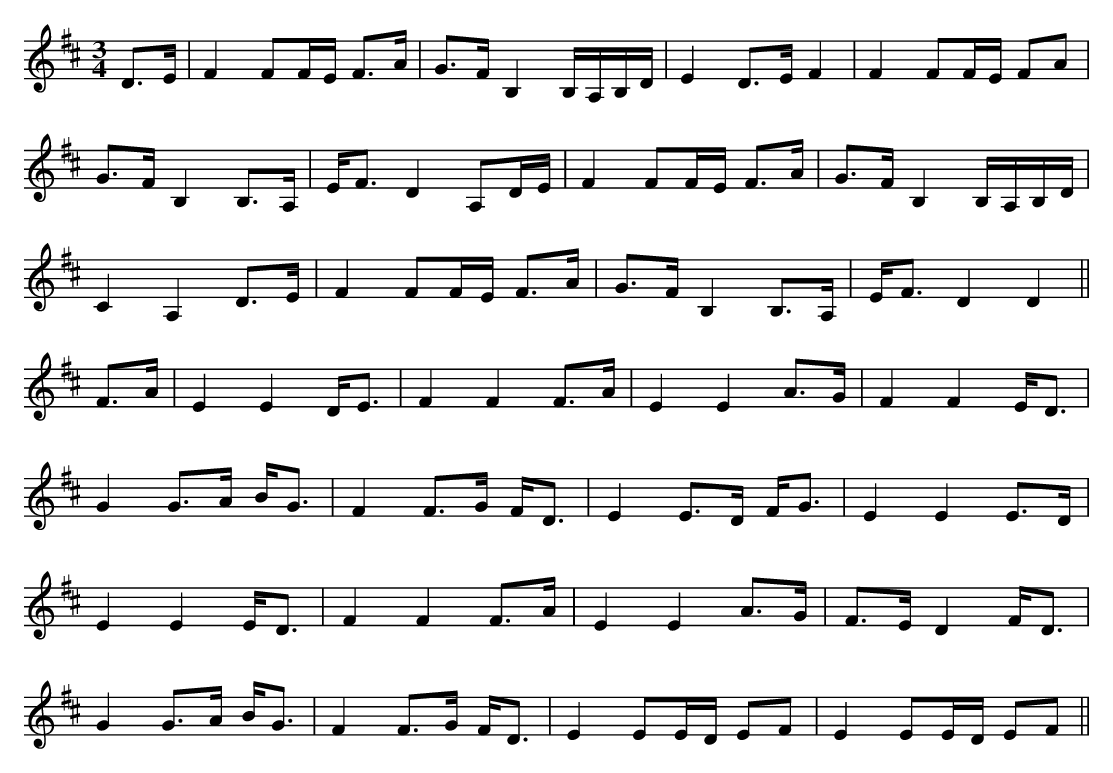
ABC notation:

X:1
M:3/4
K:D
D>E|F2 FF/E/ F>A|G>F B,2 B,/A,/B,/D/|E2 D>E F2|F2 FF/E/ FA|
G>F B,2 B,>A,|E<F D2 A,D/E/|F2 FF/E/ F>A|G>F B,2 B,/A,/B,/D/|
C2 A,2 D>E|F2 FF/E/ F>A|G>F B,2 B,>A,|E<F D2 D2||
F>A|E2 E2 D<E|F2 F2 F>A|E2 E2 A>G|F2 F2 E<D|
G2 G>A B<G|F2 F>G F<D|E2 E>D F<G|E2 E2 E>D|
E2 E2 E<D|F2 F2 F>A|E2 E2 A>G|F>E D2 F<D|
G2 G>A B<G|F2 F>G F<D|E2 EE/D/ EF|E2 EE/D/ EF||
